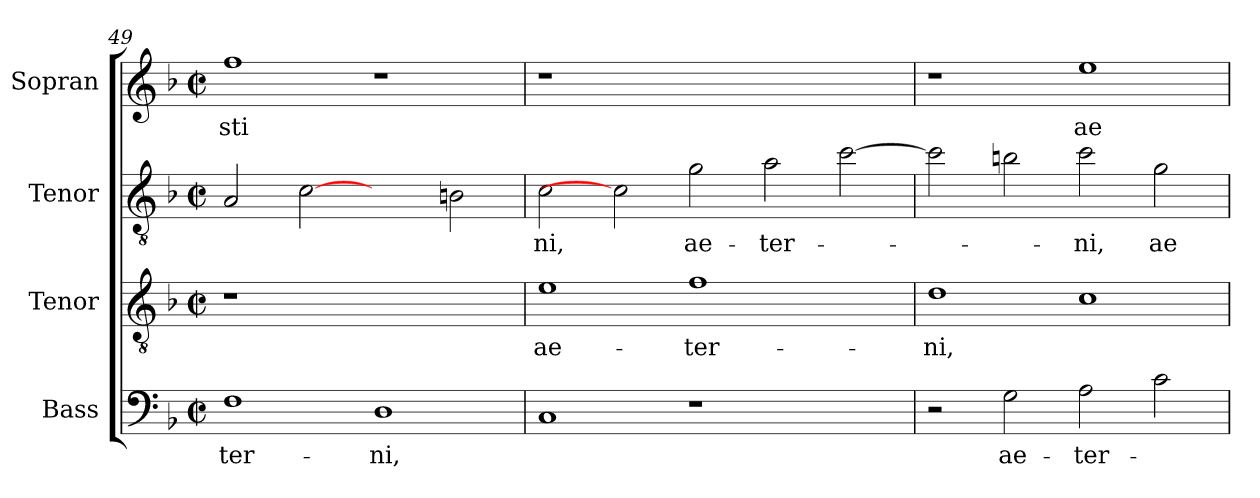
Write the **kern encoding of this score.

**kern	**text	**kern	**text	**kern	**text	**kern	**text
*part4	*part4	*part3	*part3	*part2	*part2	*part1	*part1
*staff4	*staff4	*staff3	*staff3	*staff2	*staff2	*staff1	*staff1
*I"Bass	*	*I"Tenor	*	*I"Tenor	*	*I"Sopran	*
*	*	*I'Tenor	*	*	*	*	*
!!LO:PB:g=z
*clefF4	*	*clefGv2	*	*clefGv2	*	*clefG2	*
*	*	*ITrd7c12	*	*ITrd7c12	*	*	*
*k[b-]	*	*k[b-]	*	*k[b-]	*	*k[b-]	*
*F:	*	*F:	*	*F:	*	*F:	*
*M2/2	*	*M2/2	*	*M2/2	*	*M2/2	*
*met(c|)	*	*met(c|)	*	*met(c|)	*	*met(c|)	*
=49	=49	=49	=49	=49	=49	=49	=49
!	!LO:LY:b:color=#000000	!LO:N:vis=1	!	!	!	!	!
!	!	!	!	!	!	!	!LO:LY:b:color=#000000
1Fi	-ter-	1r	.	2AAi/	.	1ffi	-sti
.	.	.	.	[2Ci	.	.	.
!	!LO:LY:b:color=#000000	!	!	!	!	!	!
1Di	-ni,	1ryy	.	2ryy	.	1r	.
.	.	.	.	2BBni\	.	.	.
=50	=50	=50	=50	=50	=50	=50	=50
!	!	!	!LO:LY:b:color=#000000	!	!	!	!
!	!	!	!	!	!LO:LY:b:color=#000000	!LO:N:vis=1	!
1Ci	.	1Ei	ae-	2Ci\	-ni,	1r	.
.	.	.	.	2Ci]	.	.	.
!	!	!	!LO:LY:b:color=#000000	!	!	!	!
!	!	!	!	!	!LO:LY:b:color=#000000	!	!
1r	.	1Fi	-ter-	2Gi\	ae-	1.ryy	.
!	!	!	!	!	!LO:LY:b:color=#000000	!	!
.	.	.	.	2Ai\	-ter-	.	.
2ryy	.	2ryy	.	[>2ci\	.	.	.
=51	=51	=51	=51	=51	=51	=51	=51
!	!	!	!LO:LY:b:color=#000000	!	!	!	!
2r	.	1Di	-ni,	2ci\]	.	1r	.
!	!LO:LY:b:color=#000000	!	!	!	!	!	!
2Gi\	ae-	.	.	2Bni\	.	.	.
!	!LO:LY:b:color=#000000	!	!	!	!	!	!
!	!	!	!	!	!LO:LY:b:color=#000000	!	!
!	!	!	!	!	!	!	!LO:LY:b:color=#000000
2Ai\	-ter-	1Ci	.	2ci\	-ni,	1eei	ae-
!	!	!	!	!	!LO:LY:b:color=#000000	!	!
2ci\	.	.	.	2Gi\	ae-	.	.
=	=	=	=	=	=	=	=
*-	*-	*-	*-	*-	*-	*-	*-
